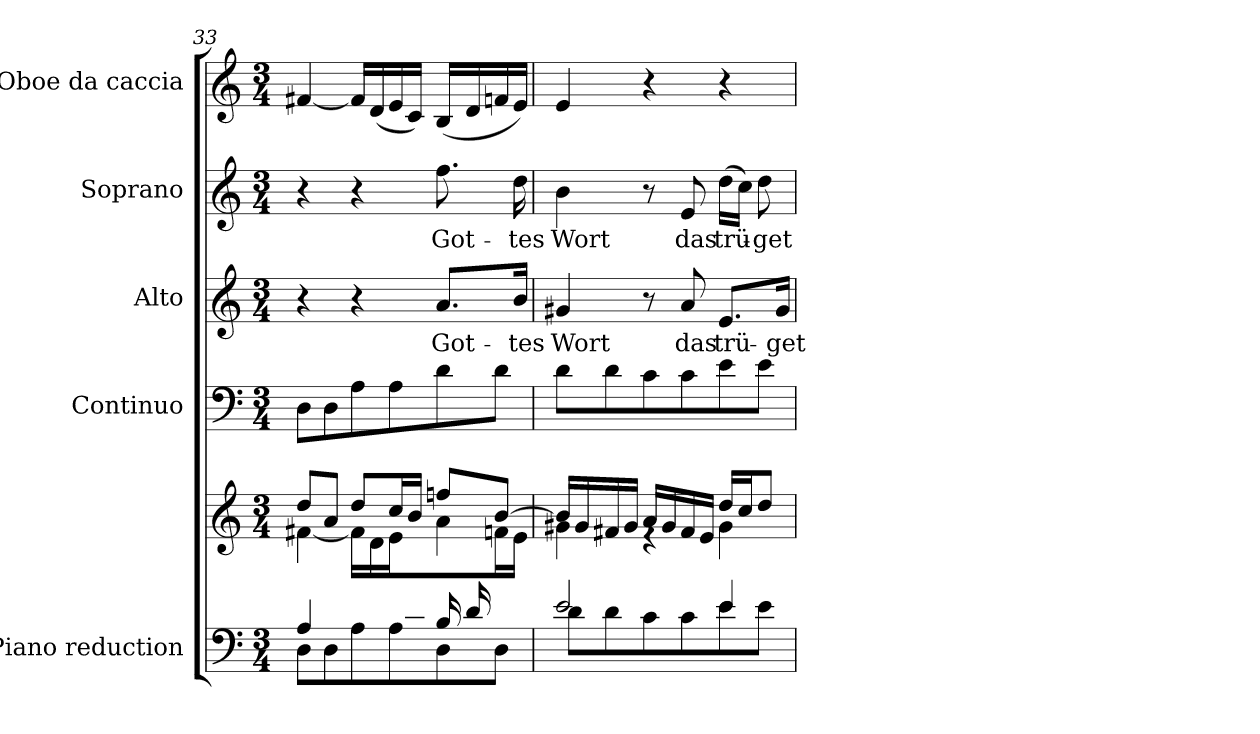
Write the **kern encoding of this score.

**kern	**kern	**kern	**kern	**text	**kern	**text	**kern
*part5	*part5	*part4	*part3	*part3	*part2	*part2	*part1
*staff6	*staff5	*staff4	*staff3	*staff3	*staff2	*staff2	*staff1
*I"Piano reduction	*	*I"Continuo	*I"Alto	*	*I"Soprano	*	*I"Oboe da caccia
*I'Pno	*	*	*	*	*	*	*I'Ob
*clefF4	*clefG2	*clefF4	*clefG2	*	*clefG2	*	*clefG2
*k[]	*k[]	*k[]	*k[]	*	*k[]	*	*k[]
*M3/4	*M3/4	*M3/4	*M3/4	*	*M3/4	*	*M3/4
=33	=33	=33	=33	=33	=33	=33	=33
*^	*^	*	*	*	*	*	*
*	*^	*	*^	*	*	*	*	*	*
4..ryy	4A/	8D\L	8dd/L	[4f#X\	2ryy	8D\L	4r	.	4r	.	[4f#X/
.	.	8D\	8a/J	.	.	8D\	.	.	.	.	.
.	4ryy	8A\	8dd/L	16f#\LL]	.	8A\	4r	.	4r	.	16f#/LL]
.	.	.	.	16d\	.	.	.	.	.	.	(<16d/
.	.	8A\	16cc/L	16e\	.	8A\	.	.	.	.	16e/
16c/JJ	.	.	16b/JJ	8.ryy	.	.	.	.	.	.	16c/JJ)
!	!	!	!	!	!	!	!	!LO:LY:b	!	!LO:LY:b	!
16B/LL	4ryy	8D\	8ffn/L	.	4a\	8d\	8.a/L	Got-	8.ff\	Got-	(<16B/LL
16d/	.	.	.	.	.	.	.	.	.	.	16d/
8ryy	.	8D\J	[8b/J	16fn\	.	8d\J	.	.	.	.	16fn/
!	!	!	!	!	!	!	!	!LO:LY:b	!	!LO:LY:b	!
.	.	.	.	16e\JJ	.	.	16b/Jk	-tes	16dd\	-tes	16e/JJ)
*	*v	*v	*	*	*	*	*	*	*	*	*
*	*	*	*v	*v	*	*	*	*	*	*
!!LO:PB:g=z
=34	=34	=34	=34	=34	=34	=34	=34	=34	=34
!	!	!	!	!	!	!LO:LY:b	!	!LO:LY:b	!
2e/	8d\L	16b/LL]	4g#X\	8d\L	4g#X/	Wort	4b\	Wort	4e/
.	.	16g#/	.	.	.	.	.	.	.
.	8d\	16f#X/	.	8d\	.	.	.	.	.
.	.	16g#/JJ	.	.	.	.	.	.	.
.	8c\	16a/LL	4re	8c\	8r	.	8r	.	4r
.	.	16g#/	.	.	.	.	.	.	.
!	!	!	!	!	!	!LO:LY:b	!	!LO:LY:b	!
.	8c\	16f#/	.	8c\	8a/	das	8e/	das	.
.	.	16e/JJ	.	.	.	.	.	.	.
!	!	!	!	!	!	!LO:LY:b	!	!LO:LY:b	!
4e/	8e\	16dd/LL	4g#\	8e\	8.e/L	trü-	(>16dd\LL	trü-	4r
.	.	16cc/J	.	.	.	.	16cc\JJ)	.	.
!	!	!	!	!	!	!	!	!LO:LY:b	!
.	8e\J	8dd/J	.	8e\J	.	.	8dd\	-get	.
!	!	!	!	!	!	!LO:LY:b	!	!	!
.	.	.	.	.	16g#/Jk	-get	.	.	.
*v	*v	*	*	*	*	*	*	*	*
*	*v	*v	*	*	*	*	*	*
=	=	=	=	=	=	=	=
*-	*-	*-	*-	*-	*-	*-	*-
